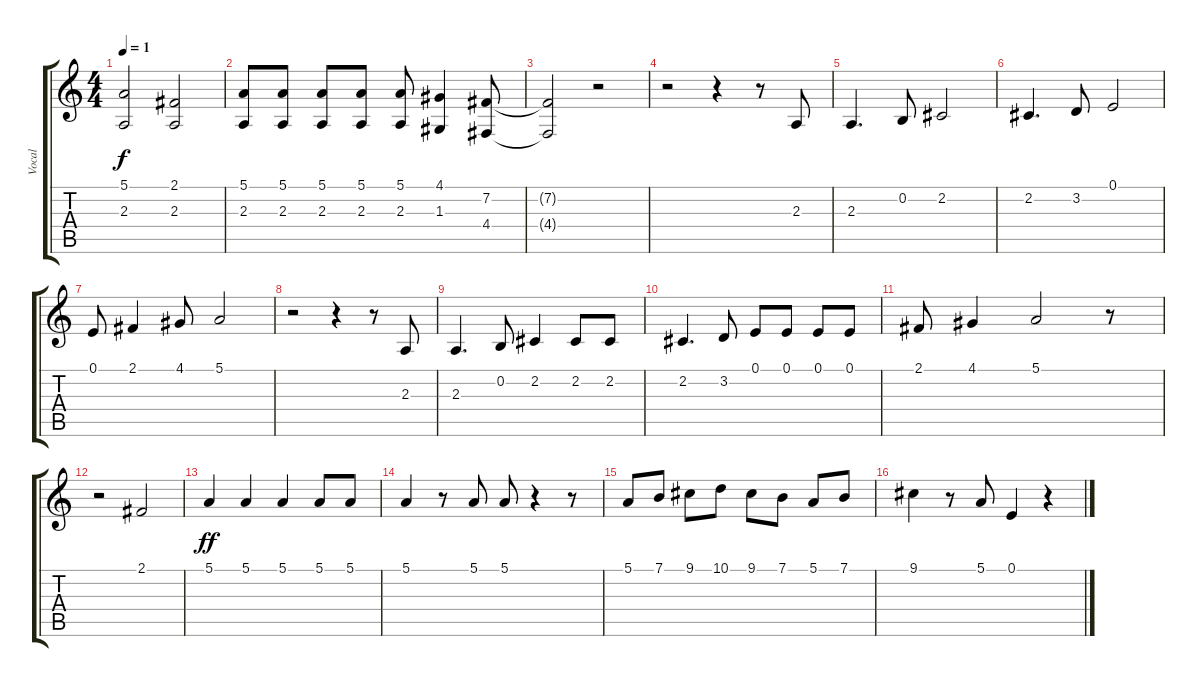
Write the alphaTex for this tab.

\track ("Vocal" "Vocal") {instrument lead6voice}
\staff {score tabs}
\tuning (E4 B3 G3 D3 A2 E2) {hide}
\ts (4 4)
\tempo 1
\clef g2
\ks c
(5.1 2.3).2{dy f} (2.1 2.3).2 |
(5.1 2.3).8 (5.1 2.3).8 (5.1 2.3).8 (5.1 2.3).8 (5.1 2.3).8 (4.1 1.3).4 (7.2 4.4).8 |
(7.2{t} 4.4{t}).2 r.2 |
r.2 r.4 r.8 2.3.8 |
2.3.4{d} 0.2.8 2.2.2 |
2.2.4{d} 3.2.8 0.1.2 |
0.1.8 2.1.4 4.1.8 5.1.2 |
r.2 r.4 r.8 2.3.8 |
2.3.4{d} 0.2.8 2.2.4 2.2.8 2.2.8 |
2.2.4{d} 3.2.8 0.1.8 0.1.8 0.1.8 0.1.8 |
2.1.8 4.1.4 5.1.2 r.8 |
r.2 2.1.2 |
5.1.4{dy ff} 5.1.4 5.1.4 5.1.8 5.1.8 |
5.1.4 r.8 5.1.8 5.1.8 r.4 r.8 |
5.1.8 7.1.8 9.1.8 10.1.8 9.1.8 7.1.8 5.1.8 7.1.8 |
9.1.4 r.8 5.1.8 0.1.4 r.4
